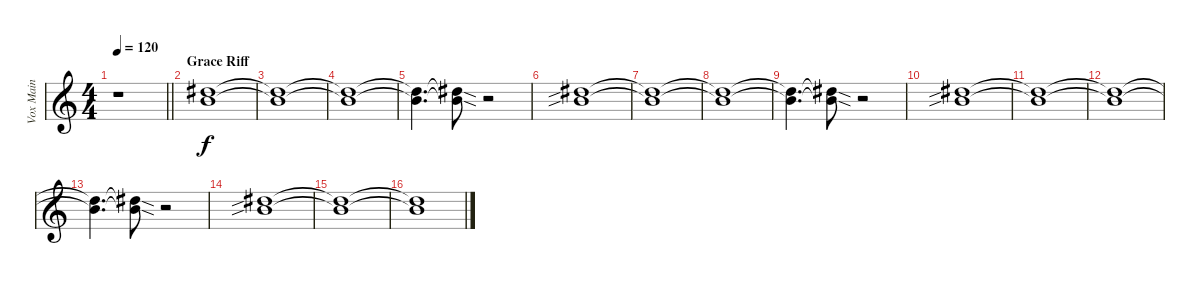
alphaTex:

\track ("Vox Main" "Vox Main") {instrument electricbasspick}
\staff {score}
\tuning (Db4 Ab3 E3 B2 Gb2 B1) {hide}
\ts (4 4)
\tempo 120
\clef g2
\barLineRight lightlight
\ks c
r.1{dy f} |
\section ("" "Grace Riff")
(2.1 3.2).1 |
(2.1{t} 3.2{t}).1 |
(2.1{t} 3.2{t}).1 |
(2.1{t} 3.2{t}).4{d} (2.1{sod t} 3.2{sod t}).8 r.2 |
(2.1{sib} 3.2{sib}).1 |
(2.1{t} 3.2{t}).1 |
(2.1{t} 3.2{t}).1 |
(2.1{t} 3.2{t}).4{d} (2.1{sod t} 3.2{sod t}).8 r.2 |
(2.1{sib} 3.2{sib}).1 |
(2.1{t} 3.2{t}).1 |
(2.1{t} 3.2{t}).1 |
(2.1{t} 3.2{t}).4{d} (2.1{sod t} 3.2{sod t}).8 r.2 |
(2.1{sib} 3.2{sib}).1 |
(2.1{t} 3.2{t}).1 |
(2.1{t} 3.2{t}).1
